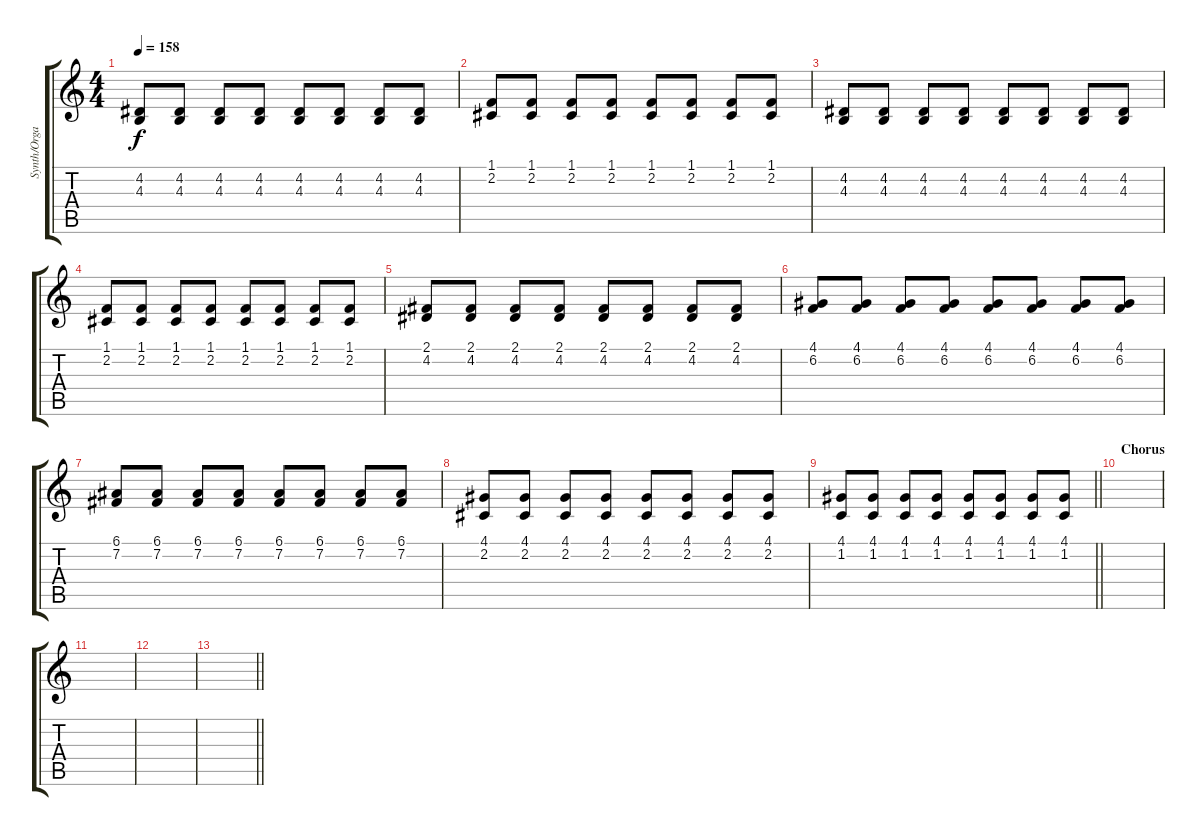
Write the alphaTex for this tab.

\track ("Synth/Organ" "Synth/Orga") {instrument pad7halo}
\staff {score tabs}
\tuning (E4 B3 G3 D3 A2 E2) {hide}
\ts (4 4)
\tempo 158
\clef g2
\ks c
(4.2 4.3).8{dy f} (4.2 4.3).8 (4.2 4.3).8 (4.2 4.3).8 (4.2 4.3).8 (4.2 4.3).8 (4.2 4.3).8 (4.2 4.3).8 |
(1.1 2.2).8 (1.1 2.2).8 (1.1 2.2).8 (1.1 2.2).8 (1.1 2.2).8 (1.1 2.2).8 (1.1 2.2).8 (1.1 2.2).8 |
(4.2 4.3).8 (4.2 4.3).8 (4.2 4.3).8 (4.2 4.3).8 (4.2 4.3).8 (4.2 4.3).8 (4.2 4.3).8 (4.2 4.3).8 |
(1.1 2.2).8 (1.1 2.2).8 (1.1 2.2).8 (1.1 2.2).8 (1.1 2.2).8 (1.1 2.2).8 (1.1 2.2).8 (1.1 2.2).8 |
(2.1 4.2).8 (2.1 4.2).8 (2.1 4.2).8 (2.1 4.2).8 (2.1 4.2).8 (2.1 4.2).8 (2.1 4.2).8 (2.1 4.2).8 |
(4.1 6.2).8 (4.1 6.2).8 (4.1 6.2).8 (4.1 6.2).8 (4.1 6.2).8 (4.1 6.2).8 (4.1 6.2).8 (4.1 6.2).8 |
(6.1 7.2).8 (6.1 7.2).8 (6.1 7.2).8 (6.1 7.2).8 (6.1 7.2).8 (6.1 7.2).8 (6.1 7.2).8 (6.1 7.2).8 |
(4.1 2.2).8 (4.1 2.2).8 (4.1 2.2).8 (4.1 2.2).8 (4.1 2.2).8 (4.1 2.2).8 (4.1 2.2).8 (4.1 2.2).8 |
\barLineRight lightlight
(4.1 1.2).8 (4.1 1.2).8 (4.1 1.2).8 (4.1 1.2).8 (4.1 1.2).8 (4.1 1.2).8 (4.1 1.2).8 (4.1 1.2).8 |
\section ("" "Chorus")
|
|
|
\barLineRight lightlight
